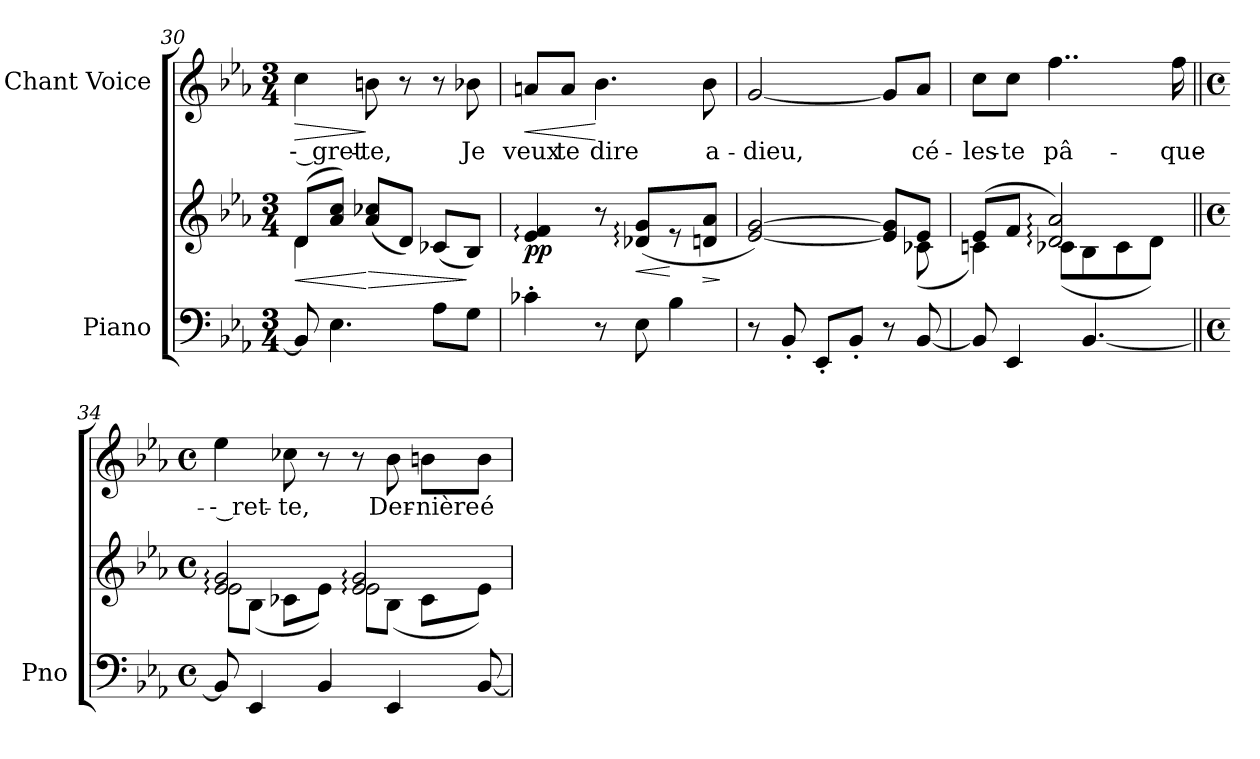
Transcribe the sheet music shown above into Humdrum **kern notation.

**kern	**kern	**dynam	**kern	**text	**dynam
*part2	*part2	*part2	*part1	*part1	*part1
*staff3	*staff2	*staff2/3	*staff1	*staff1	*staff1
*I"Piano	*	*	*I"Chant Voice	*	*
*I'Pno	*	*	*	*	*
!!LO:LB:g=z
*clefF4	*clefG2	*	*clefG2	*	*
*k[b-e-a-]	*k[b-e-a-]	*	*k[b-e-a-]	*	*
*M3/4	*M3/4	*	*M3/4	*	*
=30	=30	=30	=30	=30	=30
!	!	!LO:HP:b	!	!LO:LY:b	!LO:HP:b
*	*^	*	*	*	*
8BB-/]	(<8d/L	4d\	<	4cc\	-- gret-	>
4.E-\	8a-/ 8cc/J)	.	.	.	.	.
!	!	!	!LO:HP:n=1:b	!	!LO:LY:b	!
.	(<8a-/ 8cc-X/L	2ryy	[ >	8bn\	-te,	]
.	8d/J)	.	.	8r	.	.
8A-\L	(<8c-X/L	.	.	8r	.	.
!	!	!	!	!	!LO:LY:b	!
8G\J	8B-/J)	.	]	8b-X\	Je	.
*	*v	*v	*	*	*	*
=31	=31	=31	=31	=31	=31
!	!	!LO:DY:b	!	!LO:LY:b	!LO:HP:b
4c-X:'\	4e-/: 4f/:	pp	8an/L	veux	<
!	!	!	!	!LO:LY:b	!
.	.	.	8a/J	te	.
!	!	!	!	!LO:LY:b	!
8r	8r	.	4.b-\	dire	[
!	!	!LO:HP:b	!	!	!
8E-:\	(>8d-X/: 8g/:L	<	.	.	.
4B-\	8r	[	.	.	.
!	!	!LO:HP:b	!	!LO:LY:b	!
.	8dn/ 8a-/J	>	8b-\	a-	.
.	.	]	.	.	.
=32	=32	=32	=32	=32	=32
*	*^	*	*	*	*
!	!	!	!	!	!LO:LY:b	!
8r	[2e-/ [2g/)	8ryy	.	[2g/	-dieu,	.
*	*v	*v	*	*	*	*
8BB-'/	.	.	.	.	.
8EE-'/L	.	.	.	.	.
8BB-'/J	.	.	.	.	.
8r	8e-/] 8g/]L	.	8g/L]	.	.
*	*^	*	*	*	*
!	!	!	!	!	!LO:LY:b	!
[8BB-/	8e-/J	(<8c-X:\	.	8a-/J	cé-	.
=33	=33	=33	=33	=33	=33	=33
!	!	!	!	!	!LO:LY:b	!
8BB-/]	(>8e-/L	4cn:\)	.	8cc\L	-les-	.
!	!	!	!	!	!LO:LY:b	!
4EE-/	8f/J	.	.	8cc\J	-te	.
!	!	!	!	!	!LO:LY:b	!
.	2d/: 2a-/:)	(>8c-X\L	.	4..ff\	pâ-	.
[4.BB-/	.	8B-\	.	.	.	.
.	.	8c-\	.	.	.	.
.	.	8d\J)	.	.	.	.
!	!	!	!	!	!LO:LY:b	!
.	.	.	.	16ff\	-que-	.
!!LO:PB:g=z
=34||	=34||	=34||	=34||	=34||	=34||	=34||
*M4/4	*M4/4	*	*	*M4/4	*	*
*met(c)	*met(c)	*	*	*met(c)	*	*
!	!	!LO:N:head=open	!	!	!LO:LY:b	!
8BB-/]	2e-/: 2g/:	8e-\L	.	4ee-\	-- ret-	.
4EE-/	.	(>8B-\J	.	.	.	.
!	!	!	!	!	!LO:LY:b	!
.	.	8c-X\L	.	8cc-X\	-te,	.
4BB-/	.	8e-\J)	.	8r	.	.
!	!	!LO:N:head=open	!	!	!	!
.	2e-/: 2g/:	8e-\L	.	8r	.	.
!	!	!	!	!	!LO:LY:b	!
4EE-/	.	(>8B-\J	.	8b-\	Der-	.
!	!	!	!	!	!LO:LY:b	!
.	.	8c-\L	.	8bn\L	-nière	.
!	!	!	!	!	!LO:LY:b	!
[8BB-/L	.	8e-\J)	.	8b\J	é-	.
*	*v	*v	*	*	*	*
=	=	=	=	=	=
*-	*-	*-	*-	*-	*-
